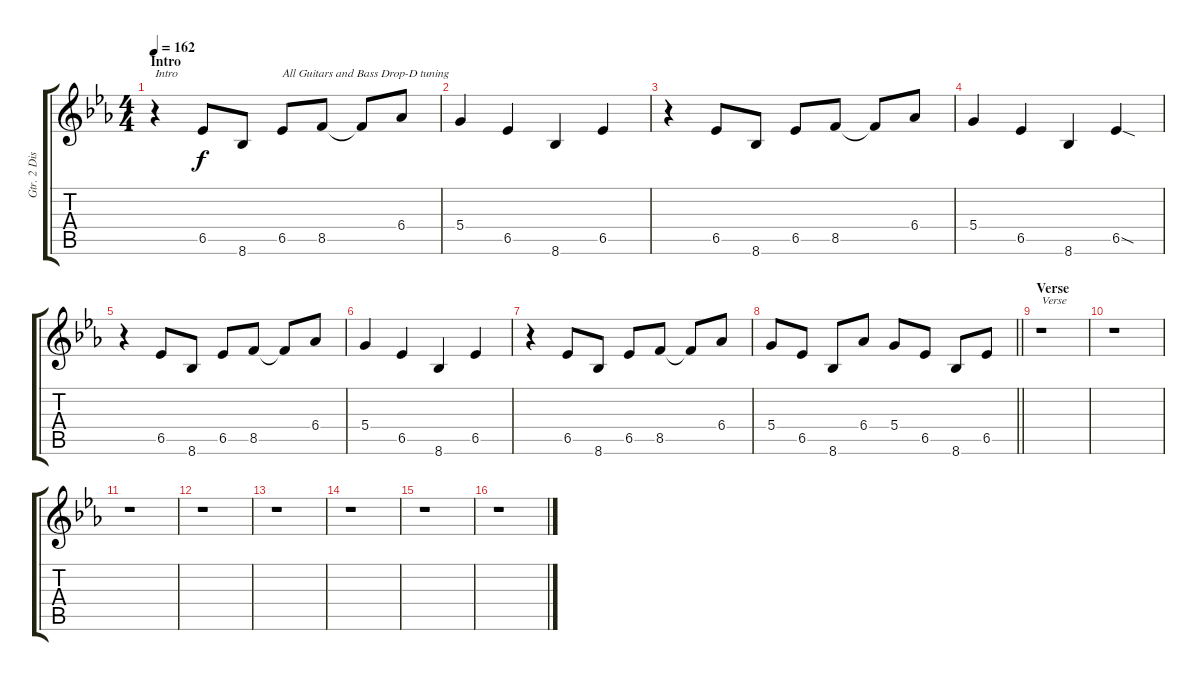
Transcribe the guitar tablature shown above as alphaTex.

\track ("Gtr. 2 Distortion" "Gtr. 2 Dis") {instrument distortionguitar}
\staff {score tabs}
\tuning (E4 B3 G3 D3 A2 D2) {hide}
\ts (4 4)
\section ("" "Intro")
\tempo 162
\clef g2
\ks eb
r.4{txt "Intro" dy f instrument distortionguitar} 6.5.8 8.6.8 6.5.8{txt "All Guitars and Bass Drop-D tuning"} 8.5.8 8.5{t}.8 6.4.8 |
5.4.4 6.5.4 8.6.4 6.5.4 |
r.4 6.5.8 8.6.8 6.5.8 8.5.8 8.5{t}.8 6.4.8 |
5.4.4 6.5.4 8.6.4 6.5{sod}.4 |
r.4 6.5.8 8.6.8 6.5.8 8.5.8 8.5{t}.8 6.4.8 |
5.4.4 6.5.4 8.6.4 6.5.4 |
r.4 6.5.8 8.6.8 6.5.8 8.5.8 8.5{t}.8 6.4.8 |
\barLineRight lightlight
5.4.8 6.5.8 8.6.8 6.4.8 5.4.8 6.5.8 8.6.8 6.5.8 |
\section ("" "Verse")
r.1{txt "Verse"} |
r.1 |
r.1 |
r.1 |
r.1 |
r.1 |
r.1 |
r.1
